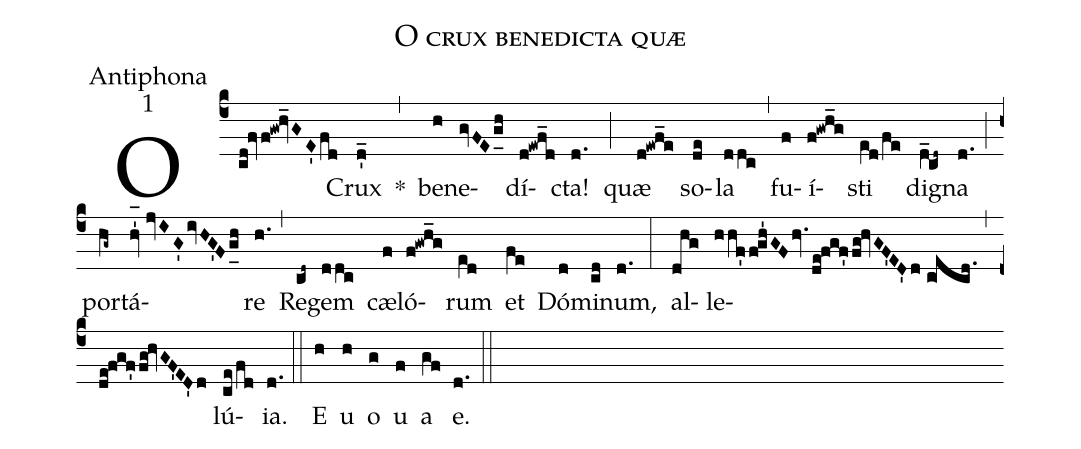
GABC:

name:O crux benedicta quæ;
office-part:Antiphona;
mode:1;
%%
(c4) O(cd!fvf!gw!hv_GE'fd) Crux(d'_) *(,) be(h)ne(gvFEg_[uh:l]h)dí(d!ewf_d)cta!(d.) (;) quæ(d!ewf_e) so(de)la(ddc) (,) fu(f)í(f!gwh_g)sti(e[ll:1]d/fe) di(dV_!cd~)gna(d.) (;) por(hg~)tá(hv_'1//jvIG'ivHG'Fg_[uh:l]h)re(h.) (,) Re(cd~)gem(ddc) cæ(f)ló(f!gwh_g)rum(e[ll:1]d) et(fe) Dó(d)mi(cd)num,(d.) (:) al(dhg)le(hhf'f!gh'GFhv.de!fgf'fg!hvGF'ED'd//c!ecd.)(,)(de!fgf'fg!hvGF'ED'd)lú(ce/fd){ia}.(d.) (::) <eu>E(h) u(h) o(g) u(f) a(gf) e.</eu>(d.) (::)
